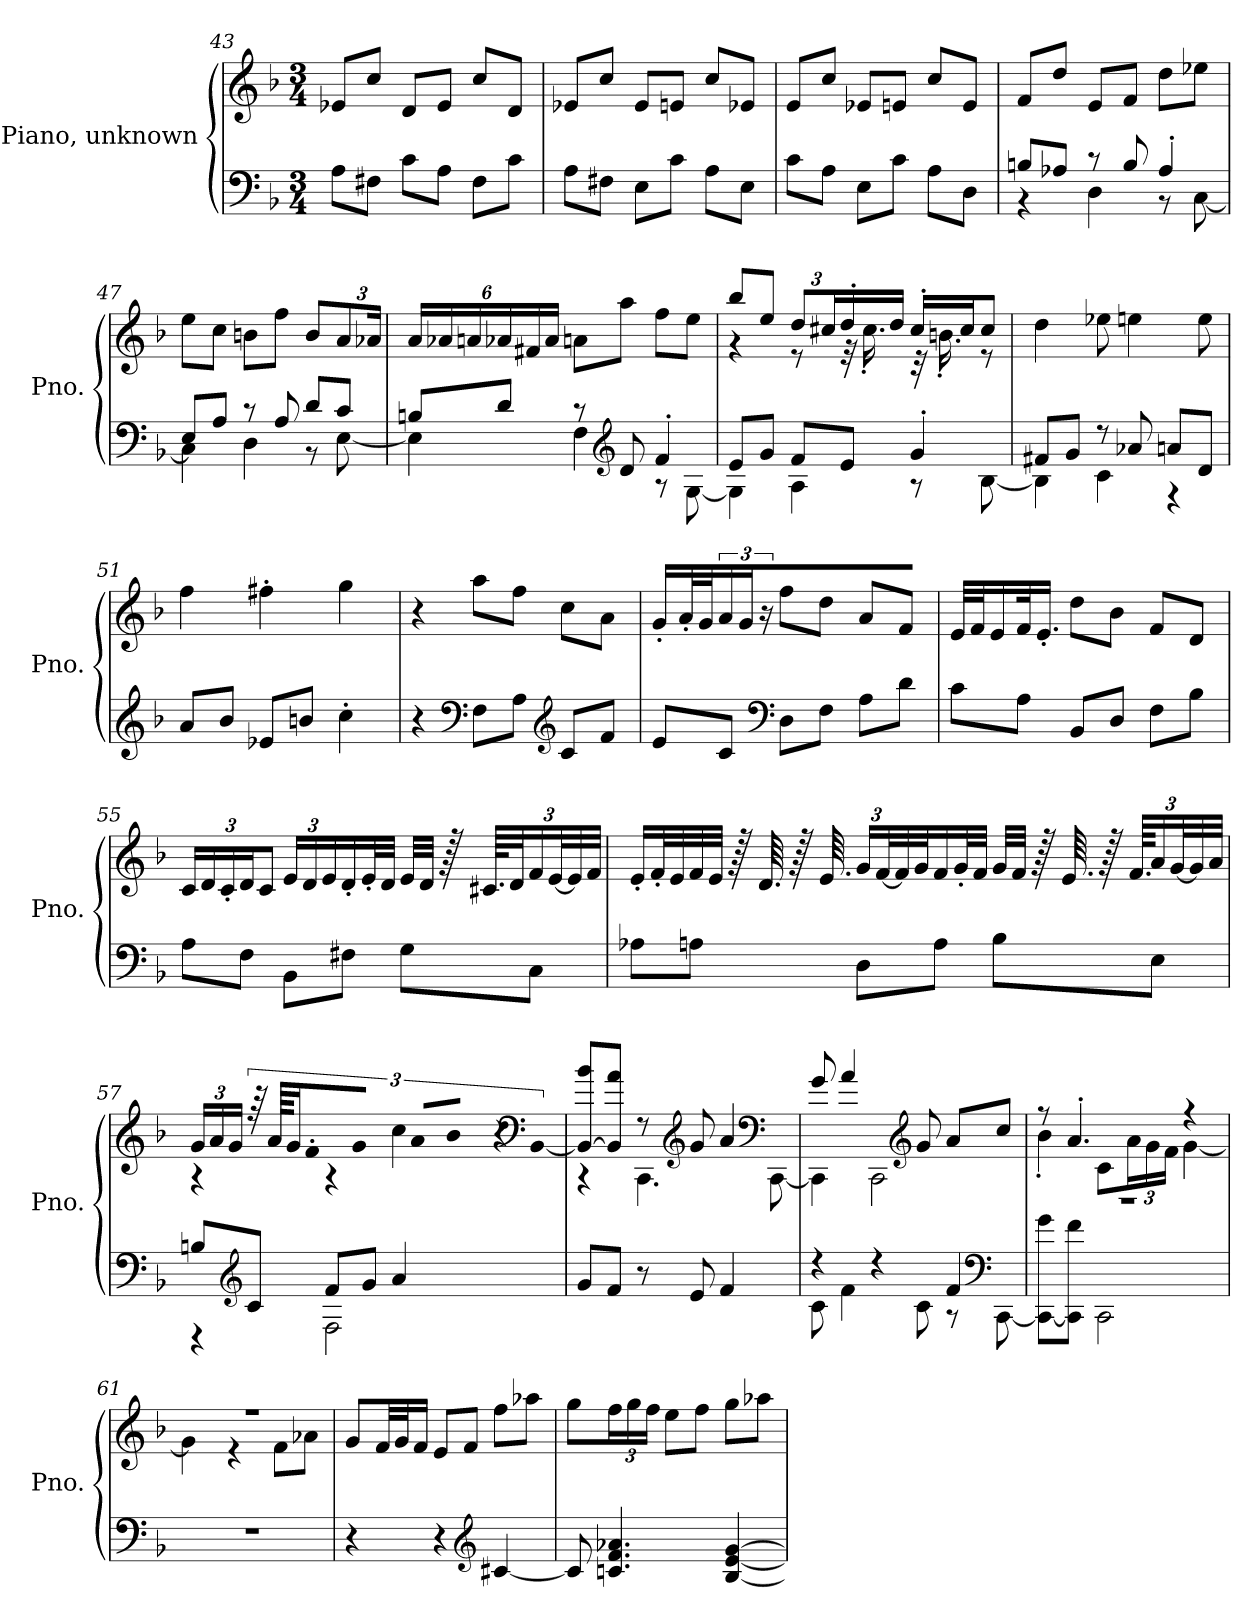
**kern	**kern
*part1	*part1
*staff2	*staff1
*I"Piano, unknown	*
*I'Pno.	*
*clefF4	*clefG2
*k[b-]	*k[b-]
*M3/4	*M3/4
=43	=43
8A\L	8e-X/L
8F#X\J	8cc/J
8c\L	8d/L
8A\J	8e-/J
8F#\L	8cc/L
8c\J	8d/J
=44	=44
8A\L	8e-X/L
8F#X\J	8cc/J
8E\L	8e-/L
8c\J	8en/J
8A\L	8cc/L
8E\J	8e-X/J
!!LO:LB:g=z
=45	=45
8c\L	8e/L
8A\J	8cc/J
8E\L	8e-X/L
8c\J	8en/J
8A\L	8cc/L
8D\J	8e/J
=46	=46
*^	*
8Bn/L	4r	8f/L
8A-X/J	.	8dd/J
8r	4D\	8e/L
8B/	.	8f/J
4A-'/	8r	8dd\L
.	[8C\	8ee-X\J
=47	=47	=47
8E/L	4C\]	8ee\L
8A/J	.	8cc\J
8r	4D\	8bn\L
8A/	.	8ff\J
8d/L	8r	8b/L
*	*	*Xbrackettup
8c/J	[8E\	12a/
.	.	24a-X/Jk
=48	=48	=48
8Bn/L	4E\]	24a/LL
.	.	24a-X/
.	.	24an/
8d/J	.	24a-X/
.	.	24f#X/
.	.	24a-/JJ
8r	4F\	8an\L
*clefG2	*	*
8d/	.	8aa\J
4f'/	8r	8ff\L
.	[8G\	8ee\J
!!LO:LB:g=z
=49	=49	=49
*	*	*^
8e/L	4G\]	8bb-/L	4r
8g/J	.	8ee/J	.
8f/L	4A\	12dd/L	8r
.	.	24cc#X/L	.
8e/J	.	16dd'/	32r
.	.	.	16.cc#'\
.	.	16dd/JJ	.
4g'/	8r	16cc#'/LL	32r
.	.	.	16.bn'\
.	.	16cc#/J	.
.	[8B-\	8cc#/J	8r
*	*	*v	*v
=50	=50	=50
8f#X/L	4B-\]	4dd\
8g/J	.	.
8r	4c\	8ee-X\
8a-X/	.	4een\
8an/L	4r	.
8d/J	.	8ee\
*v	*v	*
=51	=51
8a/L	4ff\
8b-/J	.
8e-X/L	4ff#X'\
8bn/J	.
4cc'\	4gg\
=52	=52
4r	4r
*clefF4	*
8F\L	8aa\L
8A\J	8ff\J
*clefG2	*
8c/L	8cc\L
8f/J	8a\J
!!LO:LB:g=z
=53	=53
8e/L	16g'/LL
.	32a'/L
.	32g/J
*	*brackettup
8c/J	24a/
.	24g/JJ
.	24r
*clefF4	*
8D\L	8ff\L
8F\J	8dd\J
8A\L	8a/L
8d\J	8f/J
=54	=54
8c\L	32e/LLL
.	32f/J
.	16e/
8A\J	32f/K
.	16.e'/JJ
8BB-/L	8dd\L
8D/J	8b-\J
8F\L	8f/L
8B-\J	8d/J
=55	=55
*	*Xbrackettup
8A\L	24c/LL
.	24d/
.	24c'/
8F\J	24d/J
.	12c/J
8BB-\L	24e/LL
.	24d/
.	24e/
8F#X\J	16d'/
.	32e'/L
.	32d/JJJ
8G\L	32e/LLL
.	32d/JJJ
.	128r
.	64.c#X/KLLL
.	32d/J
8C\J	24f/
.	[48e/L
.	32e/]
.	32f/JJJ
!!LO:LB:g=z
=56	=56
8A-X\L	16e'/LL
.	32f'/L
.	32e/
8An\J	32f/
.	32e/JJJ
.	128r
.	64.d/
.	128r
.	64.e/
8D\L	24g/LL
.	[48f/L
.	32f/]
.	32g/J
8A\J	16f/
.	32g'/L
.	32f/JJJ
8B-\L	32g/LLL
.	32f/JJJ
.	128r
.	64.e/
.	128r
.	64.f/KKLL
8E\J	24a/
.	[48g/L
.	32g/]
.	32a/JJJ
=57	=57
*^	*^
8Bn/L	4r	24g/LL	4r
.	.	24a/	.
.	.	24g/JJ	.
*clefG2	*	*	*
*	*	*brackettup	*
8c/J	.	96r	.
.	.	96a/KKLL	.
.	.	24g/	.
.	.	32f'/L	.
.	.	32g/JJJ	.
8f/L	2F\	8a/L	4r
8g/J	.	8b-/J	.
4a/	.	8r	4cc\
*	*	*clefF4	*
.	.	[8BB-/	.
*v	*v	*	*
!!LO:LB:g=z	!!
=58	=58	=58
8g/L	8BB-/_ 8b-/L	4r
8f/J	8BB-/] 8a/J	.
8r	8r	4.CC\
*	*clefG2	*
8e/	8g/	.
4f/	4a/	.
*	*clefF4	*
.	.	[8CC\
=59	=59	=59
*^	*	*
4r	8c\	8g/	4CC\]
.	4f\	4a/	.
4r	.	.	2CC\
*	*	*clefG2	*
.	8c\	8g/	.
4f/	8r	8a/L	.
*clefF4	*	*	*
.	[8CC\	8cc/J	.
=60	=60	=60	=60
2.r	8CC\_ 8g\L	8r	4b-'\
.	8CC\] 8f\J	4.a'/	.
.	2CC\	.	8c\L
*	*	*	*Xbrackettup
.	.	.	24a\L
.	.	.	24g\
.	.	.	24f\JJ
.	.	4r	[4g\
*v	*v	*	*
=61	=61	=61
2.r	2.r	4g\]
.	.	4r
.	.	8f\L
.	.	8a-X\J
*	*v	*v
!!LO:PB:g=z
=62	=62
4r	8g/L
.	32f/LL
.	32g/J
.	16f/JJ
4r	8e/L
.	8f/J
*clefG2	*
[4c#X/	8ff\L
.	8aa-X\J
=63	=63
8c#/]	8gg\L
4.cn/ 4.f/ 4.a-X/	24ff\L
.	24gg\
.	24ff\JJ
.	8ee\L
.	8ff\J
[4B-/ [4e/ [4g/	8gg\L
.	8aa-X\J
=	=
*-	*-
